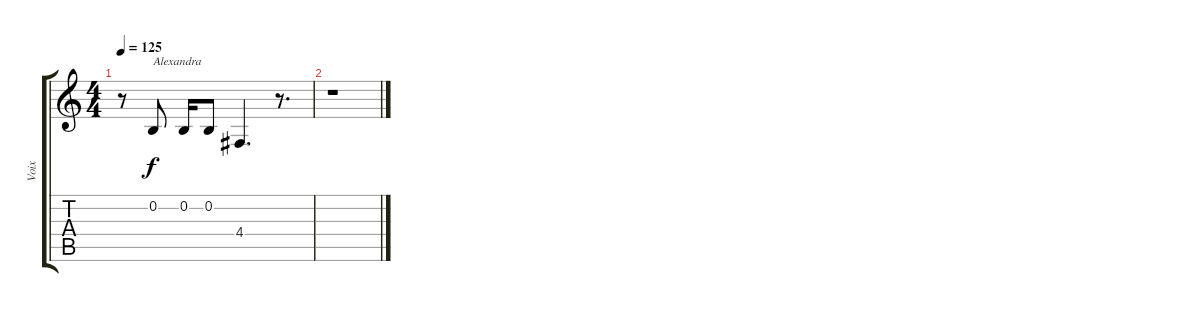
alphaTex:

\track ("Voix" "Voix") {instrument oboe}
\staff {score tabs}
\tuning (E4 B3 G3 D3 A2 E2) {hide}
\ts (4 4)
\tempo 125
\clef g2
\ks c
r.8{dy f} 0.2.8{txt "Alexandra"} 0.2.16 0.2.8 4.4.4{d} r.8{d} |
r.1
